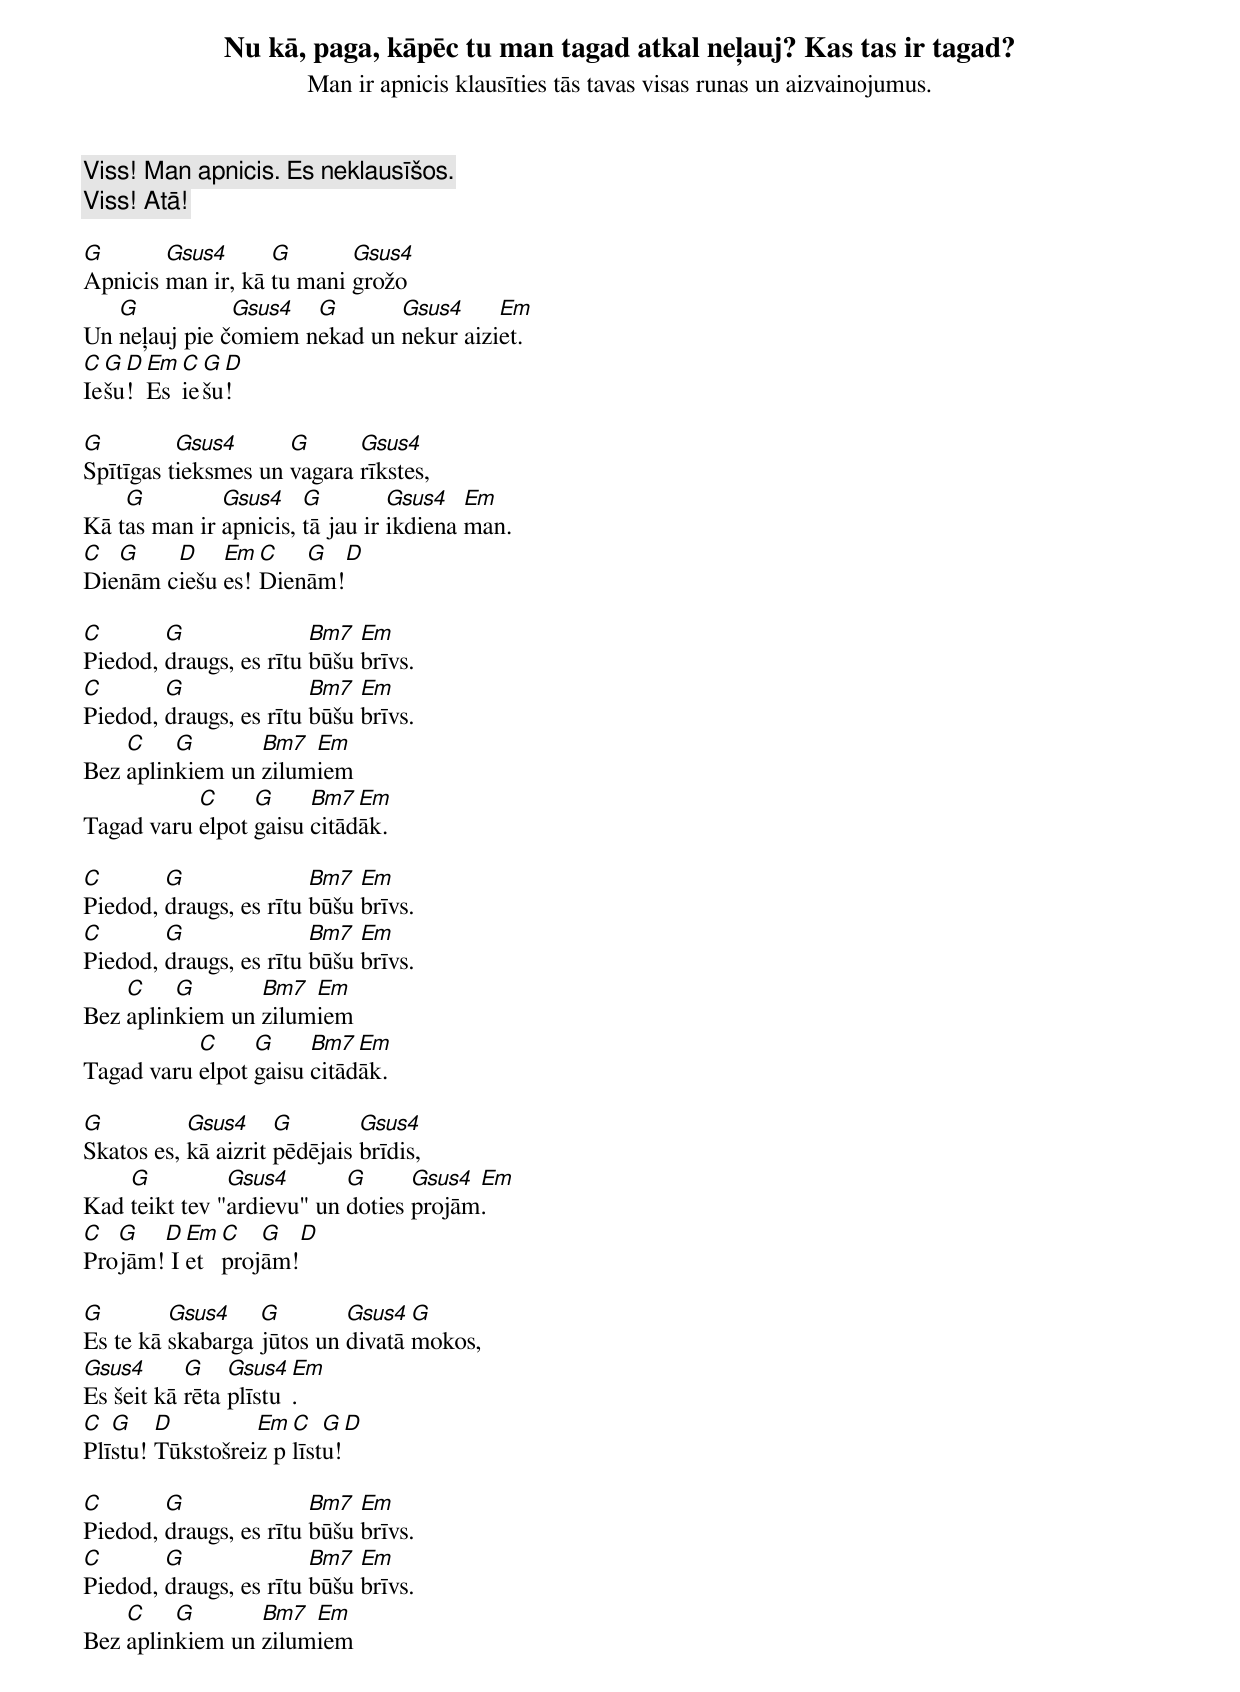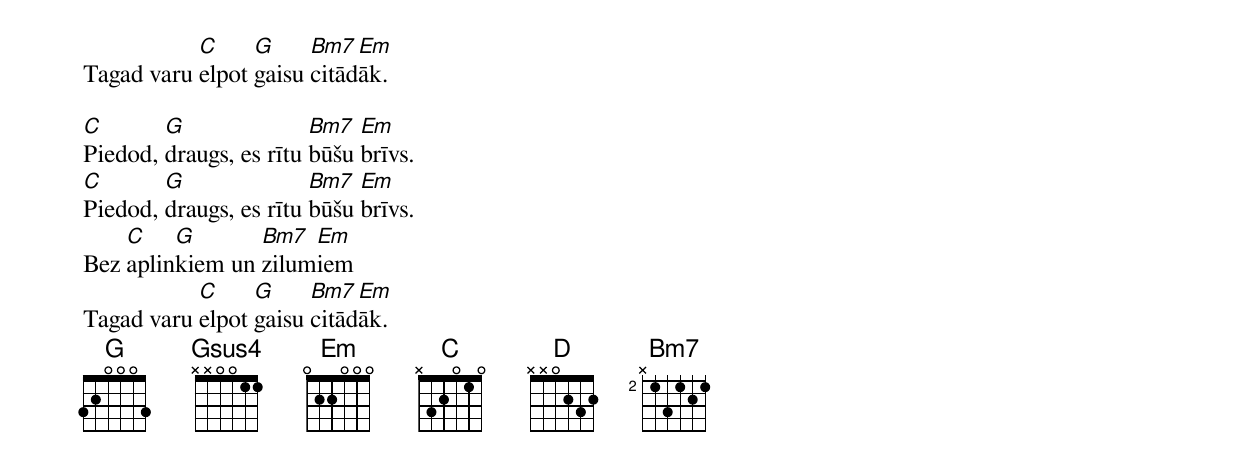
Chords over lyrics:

Nu kā, paga, kāpēc tu man tagad atkal neļauj? Kas tas ir tagad?
Man ir apnicis klausīties tās tavas visas runas un aizvainojumus.
Viss! Man apnicis. Es neklausīšos.
Viss! Atā!

G       Gsus4      G       Gsus4
Apnicis man ir, kā tu mani grožo
   G           Gsus4  G       Gsus4     Em
Un neļauj pie čomiem nekad un nekur aiziet.
C G D Em C G D
Iešu! Es iešu!

G         Gsus4      G      Gsus4
Spītīgas tieksmes un vagara rīkstes,
    G         Gsus4    G         Gsus4   Em
Kā tas man ir apnicis, tā jau ir ikdiena man.
C  G    D    Em  C   G  D
Dienām ciešu es! Dienām!

C       G               Bm7  Em
Piedod, draugs, es rītu būšu brīvs.
C       G               Bm7  Em
Piedod, draugs, es rītu būšu brīvs.
    C    G       Bm7  Em
Bez aplinkiem un zilumiem
           C     G     Bm7  Em
Tagad varu elpot gaisu citādāk.

C       G               Bm7  Em
Piedod, draugs, es rītu būšu brīvs.
C       G               Bm7  Em
Piedod, draugs, es rītu būšu brīvs.
    C    G       Bm7  Em
Bez aplinkiem un zilumiem
           C     G     Bm7  Em
Tagad varu elpot gaisu citādāk.

G          Gsus4     G        Gsus4
Skatos es, kā aizrit pēdējais brīdis,
    G          Gsus4       G      Gsus4 Em
Kad teikt tev "ardievu" un doties projām.
C  G   D Em C   G  D
Projām! Iet projām!

G        Gsus4    G        Gsus4  G
Es te kā skabarga jūtos un divatā mokos,
Gsus4      G    Gsus4 Em
Es šeit kā rēta plīstu.
C  G    D         Em C   G  D
Plīstu! Tūkstošreiz plīstu!

C       G               Bm7  Em
Piedod, draugs, es rītu būšu brīvs.
C       G               Bm7  Em
Piedod, draugs, es rītu būšu brīvs.
    C    G       Bm7  Em
Bez aplinkiem un zilumiem
           C     G     Bm7  Em
Tagad varu elpot gaisu citādāk.

C       G               Bm7  Em
Piedod, draugs, es rītu būšu brīvs.
C       G               Bm7  Em
Piedod, draugs, es rītu būšu brīvs.
    C    G       Bm7  Em
Bez aplinkiem un zilumiem
           C     G     Bm7  Em
Tagad varu elpot gaisu citādāk.
